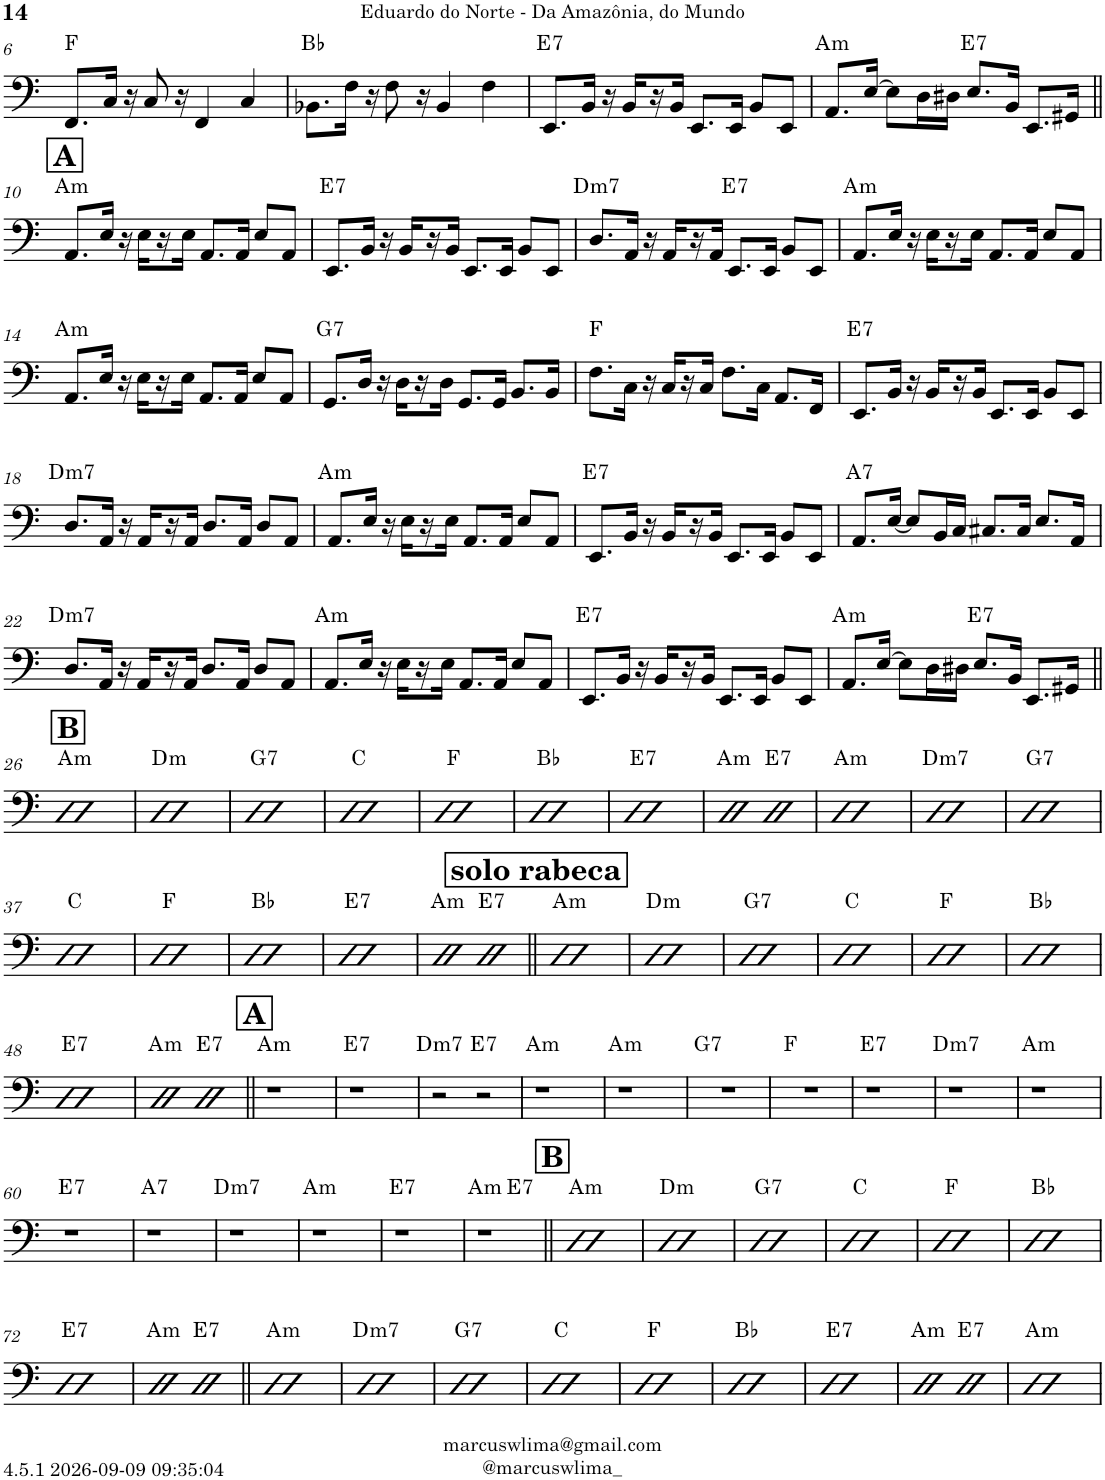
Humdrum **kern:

**kern	**harte
*part1	*part1
*staff1	*
*I"Electric Bass	*
*I'B.	*
!!LO:PB:g=z
*clefF4	*
*Trd7c12	*
*k[]	*
*M4/4	*
=6	=6
8.FF/L	F:maj
16C/Jk	.
16r	.
8C/	.
16r	.
4FF/	.
4C/	.
=7	=7
8.BB-X\L	Bb:maj
16F\Jk	.
16r	.
8F\	.
16r	.
4BB-/	.
4F\	.
=8	=8
!	!LO:H:kt=7
8.EE/L	E:7
16BB/Jk	.
16r	.
16BB/LL	.
16r	.
16BB/JL	.
8.EE/L	.
16EE/Jk	.
8BB/L	.
8EE/J	.
=9	=9
!	!LO:H:kt=m
8.AA/L	A:min
[16E/Jk	.
8E\L]	.
16D\L	.
16D#X\JJ	.
!	!LO:H:kt=7
8.E/L	E:7
16BB/Jk	.
8.EE/L	.
16GG#X/Jk	.
!!LO:LB:g=z
!!LO:REH:place=s1:a:B:cj:fs=14:t=A
=10||	=10||
!	!LO:H:kt=m
8.AA/L	A:min
16E/Jk	.
16r	.
16E\LL	.
16r	.
16E\JL	.
8.AA/L	.
16AA/Jk	.
8E/L	.
8AA/J	.
=11	=11
!	!LO:H:kt=7
8.EE/L	E:7
16BB/Jk	.
16r	.
16BB/LL	.
16r	.
16BB/JL	.
8.EE/L	.
16EE/Jk	.
8BB/L	.
8EE/J	.
=12	=12
!	!LO:H:kt=m7
8.D/L	D:min7
16AA/Jk	.
16r	.
16AA/LL	.
16r	.
16AA/JL	.
!	!LO:H:kt=7
8.EE/L	E:7
16EE/Jk	.
8BB/L	.
8EE/J	.
=13	=13
!	!LO:H:kt=m
8.AA/L	A:min
16E/Jk	.
16r	.
16E\LL	.
16r	.
16E\JL	.
8.AA/L	.
16AA/Jk	.
8E/L	.
8AA/J	.
!!LO:LB:g=z
=14	=14
!	!LO:H:kt=m
8.AA/L	A:min
16E/Jk	.
16r	.
16E\LL	.
16r	.
16E\JL	.
8.AA/L	.
16AA/Jk	.
8E/L	.
8AA/J	.
=15	=15
!	!LO:H:kt=7
8.GG/L	G:7
16D/Jk	.
16r	.
16D\LL	.
16r	.
16D\JL	.
8.GG/L	.
16GG/Jk	.
8.BB/L	.
16BB/Jk	.
=16	=16
8.F\L	F:maj
16C\Jk	.
16r	.
16C/LL	.
16r	.
16C/JL	.
8.F\L	.
16C\Jk	.
8.AA/L	.
16FF/Jk	.
=17	=17
!	!LO:H:kt=7
8.EE/L	E:7
16BB/Jk	.
16r	.
16BB/LL	.
16r	.
16BB/JL	.
8.EE/L	.
16EE/Jk	.
8BB/L	.
8EE/J	.
!!LO:LB:g=z
=18	=18
!	!LO:H:kt=m7
8.D/L	D:min7
16AA/Jk	.
16r	.
16AA/LL	.
16r	.
16AA/JL	.
8.D/L	.
16AA/Jk	.
8D/L	.
8AA/J	.
=19	=19
!	!LO:H:kt=m
8.AA/L	A:min
16E/Jk	.
16r	.
16E\LL	.
16r	.
16E\JL	.
8.AA/L	.
16AA/Jk	.
8E/L	.
8AA/J	.
=20	=20
!	!LO:H:kt=7
8.EE/L	E:7
16BB/Jk	.
16r	.
16BB/LL	.
16r	.
16BB/JL	.
8.EE/L	.
16EE/Jk	.
8BB/L	.
8EE/J	.
=21	=21
!	!LO:H:kt=7
8.AA/L	A:7
[16E/Jk	.
8E/L]	.
16BB/L	.
16C/JJ	.
8.C#X/L	.
16C#/Jk	.
8.E/L	.
16AA/Jk	.
!!LO:LB:g=z
=22	=22
!	!LO:H:kt=m7
8.D/L	D:min7
16AA/Jk	.
16r	.
16AA/LL	.
16r	.
16AA/JL	.
8.D/L	.
16AA/Jk	.
8D/L	.
8AA/J	.
=23	=23
!	!LO:H:kt=m
8.AA/L	A:min
16E/Jk	.
16r	.
16E\LL	.
16r	.
16E\JL	.
8.AA/L	.
16AA/Jk	.
8E/L	.
8AA/J	.
=24	=24
!	!LO:H:kt=7
8.EE/L	E:7
16BB/Jk	.
16r	.
16BB/LL	.
16r	.
16BB/JL	.
8.EE/L	.
16EE/Jk	.
8BB/L	.
8EE/J	.
=25	=25
!	!LO:H:kt=m
8.AA/L	A:min
[16E/Jk	.
8E\L]	.
16D\L	.
16D#X\JJ	.
!	!LO:H:kt=7
8.E/L	E:7
16BB/Jk	.
8.EE/L	.
16GG#X/Jk	.
!!LO:LB:g=z
!!LO:REH:place=s1:a:B:cj:fs=14:t=B
=26||	=26||
!	!LO:H:kt=m
1D	A:min
=27	=27
!	!LO:H:kt=m
1D	D:min
=28	=28
!	!LO:H:kt=7
1D	G:7
=29	=29
1D	C:maj
=30	=30
1D	F:maj
=31	=31
1D	Bb:maj
=32	=32
!	!LO:H:kt=7
1D	E:7
=33	=33
!	!LO:H:kt=m
2D	A:min
!	!LO:H:kt=7
2D	E:7
=34	=34
!	!LO:H:kt=m
1D	A:min
=35	=35
!	!LO:H:kt=m7
1D	D:min7
=36	=36
!	!LO:H:kt=7
1D	G:7
!!LO:LB:g=z
=37	=37
1D	C:maj
=38	=38
1D	F:maj
=39	=39
1D	Bb:maj
=40	=40
!	!LO:H:kt=7
1D	E:7
=41	=41
!	!LO:H:kt=m
2D	A:min
!	!LO:H:kt=7
2D	E:7
!!LO:REH:place=s1:a:B:cj:fs=14:t=solo rabeca
=42||	=42||
!	!LO:H:kt=m
1D	A:min
=43	=43
!	!LO:H:kt=m
1D	D:min
=44	=44
!	!LO:H:kt=7
1D	G:7
=45	=45
1D	C:maj
=46	=46
1D	F:maj
=47	=47
1D	Bb:maj
!!LO:LB:g=z
=48	=48
!	!LO:H:kt=7
1D	E:7
=49	=49
!	!LO:H:kt=m
2D	A:min
!	!LO:H:kt=7
2D	E:7
!!LO:REH:place=s1:a:B:cj:fs=14:t=A
=50||	=50||
!	!LO:H:kt=m
1r	A:min
=51	=51
!	!LO:H:kt=7
1r	E:7
=52	=52
!	!LO:H:kt=m7
2r	D:min7
!	!LO:H:kt=7
2r	E:7
=53	=53
!	!LO:H:kt=m
1r	A:min
=54	=54
!	!LO:H:kt=m
1r	A:min
=55	=55
!	!LO:H:kt=7
1r	G:7
=56	=56
1r	F:maj
=57	=57
!	!LO:H:kt=7
1r	E:7
=58	=58
!	!LO:H:kt=m7
1r	D:min7
=59	=59
!	!LO:H:kt=m
1r	A:min
!!LO:LB:g=z
=60	=60
!	!LO:H:kt=7
1r	E:7
=61	=61
!	!LO:H:kt=7
1r	A:7
=62	=62
!	!LO:H:kt=m7
1r	D:min7
=63	=63
!	!LO:H:kt=m
1r	A:min
=64	=64
!	!LO:H:kt=7
1r	E:7
=65	=65
!	!LO:H:kt=m
*^	*
1r	2ryy	A:min
!	!	!LO:H:kt=7
.	2ryy	E:7
!!LO:REH:place=s1:a:B:cj:fs=14:t=B	!!
=66||	=66||	=66||
!	!	!LO:H:kt=m
*v	*v	*
1D	A:min
=67	=67
!	!LO:H:kt=m
1D	D:min
=68	=68
!	!LO:H:kt=7
1D	G:7
=69	=69
1D	C:maj
=70	=70
1D	F:maj
=71	=71
1D	Bb:maj
!!LO:LB:g=z
=72	=72
!	!LO:H:kt=7
1D	E:7
=73	=73
!	!LO:H:kt=m
2D	A:min
!	!LO:H:kt=7
2D	E:7
=74||	=74||
!	!LO:H:kt=m
1D	A:min
=75	=75
!	!LO:H:kt=m7
1D	D:min7
=76	=76
!	!LO:H:kt=7
1D	G:7
=77	=77
1D	C:maj
=78	=78
1D	F:maj
=79	=79
1D	Bb:maj
=80	=80
!	!LO:H:kt=7
1D	E:7
=81	=81
!	!LO:H:kt=m
2D	A:min
!	!LO:H:kt=7
2D	E:7
=82	=82
!	!LO:H:kt=m
1D	A:min
=	=
*-	*-
